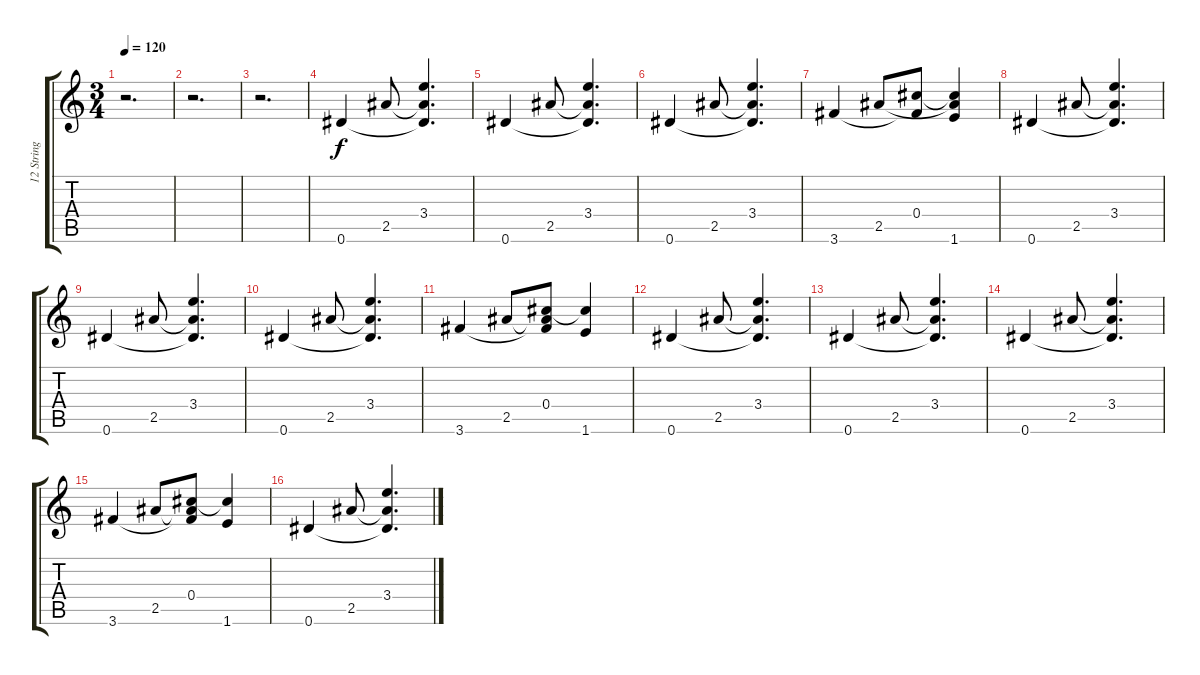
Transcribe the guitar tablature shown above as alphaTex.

\track ("12 String Acoustic Part 2" "12 String ") {instrument acousticguitarsteel}
\staff {score tabs}
\tuning (Eb5 Bb4 Gb4 Db4 Ab3 Eb3) {hide}
\ts (3 4)
\tempo 120
\clef g2
\ks c
r.2{d dy f} |
r.2{d} |
r.2{d} |
0.6.4 2.5.8 (3.4 2.5{t} 0.6{t}).4{d} |
0.6.4 2.5.8 (3.4 2.5{t} 0.6{t}).4{d} |
0.6.4 2.5.8 (3.4 2.5{t} 0.6{t}).4{d} |
3.6.4 2.5.8 (0.4 3.6{t}).8 (0.4{t} 2.5{t} 1.6).4 |
0.6.4 2.5.8 (3.4 2.5{t} 0.6{t}).4{d} |
0.6.4 2.5.8 (3.4 2.5{t} 0.6{t}).4{d} |
0.6.4 2.5.8 (3.4 2.5{t} 0.6{t}).4{d} |
3.6.4 2.5.8 (0.4 2.5{t} 3.6{t}).8 (0.4{t} 1.6).4 |
0.6.4 2.5.8 (3.4 2.5{t} 0.6{t}).4{d} |
0.6.4 2.5.8 (3.4 2.5{t} 0.6{t}).4{d} |
0.6.4 2.5.8 (3.4 2.5{t} 0.6{t}).4{d} |
3.6.4 2.5.8 (0.4 2.5{t} 3.6{t}).8 (0.4{t} 1.6).4 |
0.6.4 2.5.8 (3.4 2.5{t} 0.6{t}).4{d}
